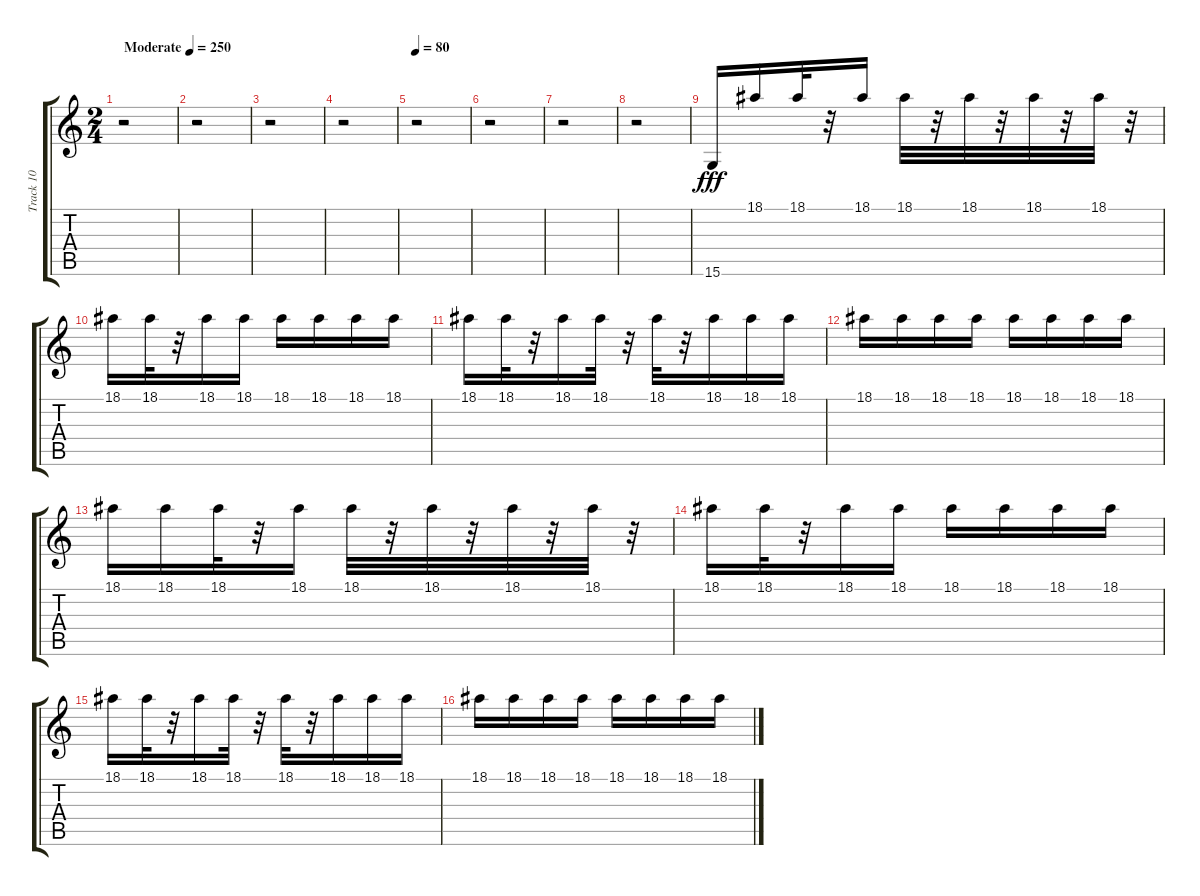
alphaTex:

\track ("Track 10" "Track 10") {instrument acousticgrandpiano}
\staff {score tabs}
\tuning (E4 B3 G3 D3 A2 E2) {hide}
\ts (2 4)
\tempo (250 "Moderate")
\clef g2
\ks c
r.2{dy fff instrument acousticgrandpiano} |
r.2 |
r.2 |
r.2 |
\tempo 80
r.2 |
r.2 |
r.2 |
r.2 |
15.6.16 18.1.16 18.1.32 r.32 18.1.16 18.1.32 r.32 18.1.32 r.32 18.1.32 r.32 18.1.32 r.32 |
18.1.16 18.1.32 r.32 18.1.16 18.1.16 18.1.16 18.1.16 18.1.16 18.1.16 |
18.1.16 18.1.32 r.32 18.1.16 18.1.32 r.32 18.1.32 r.32 18.1.16 18.1.16 18.1.16 |
18.1.16 18.1.16 18.1.16 18.1.16 18.1.16 18.1.16 18.1.16 18.1.16 |
18.1.16 18.1.16 18.1.32 r.32 18.1.16 18.1.32 r.32 18.1.32 r.32 18.1.32 r.32 18.1.32 r.32 |
18.1.16 18.1.32 r.32 18.1.16 18.1.16 18.1.16 18.1.16 18.1.16 18.1.16 |
18.1.16 18.1.32 r.32 18.1.16 18.1.32 r.32 18.1.32 r.32 18.1.16 18.1.16 18.1.16 |
18.1.16 18.1.16 18.1.16 18.1.16 18.1.16 18.1.16 18.1.16 18.1.16
